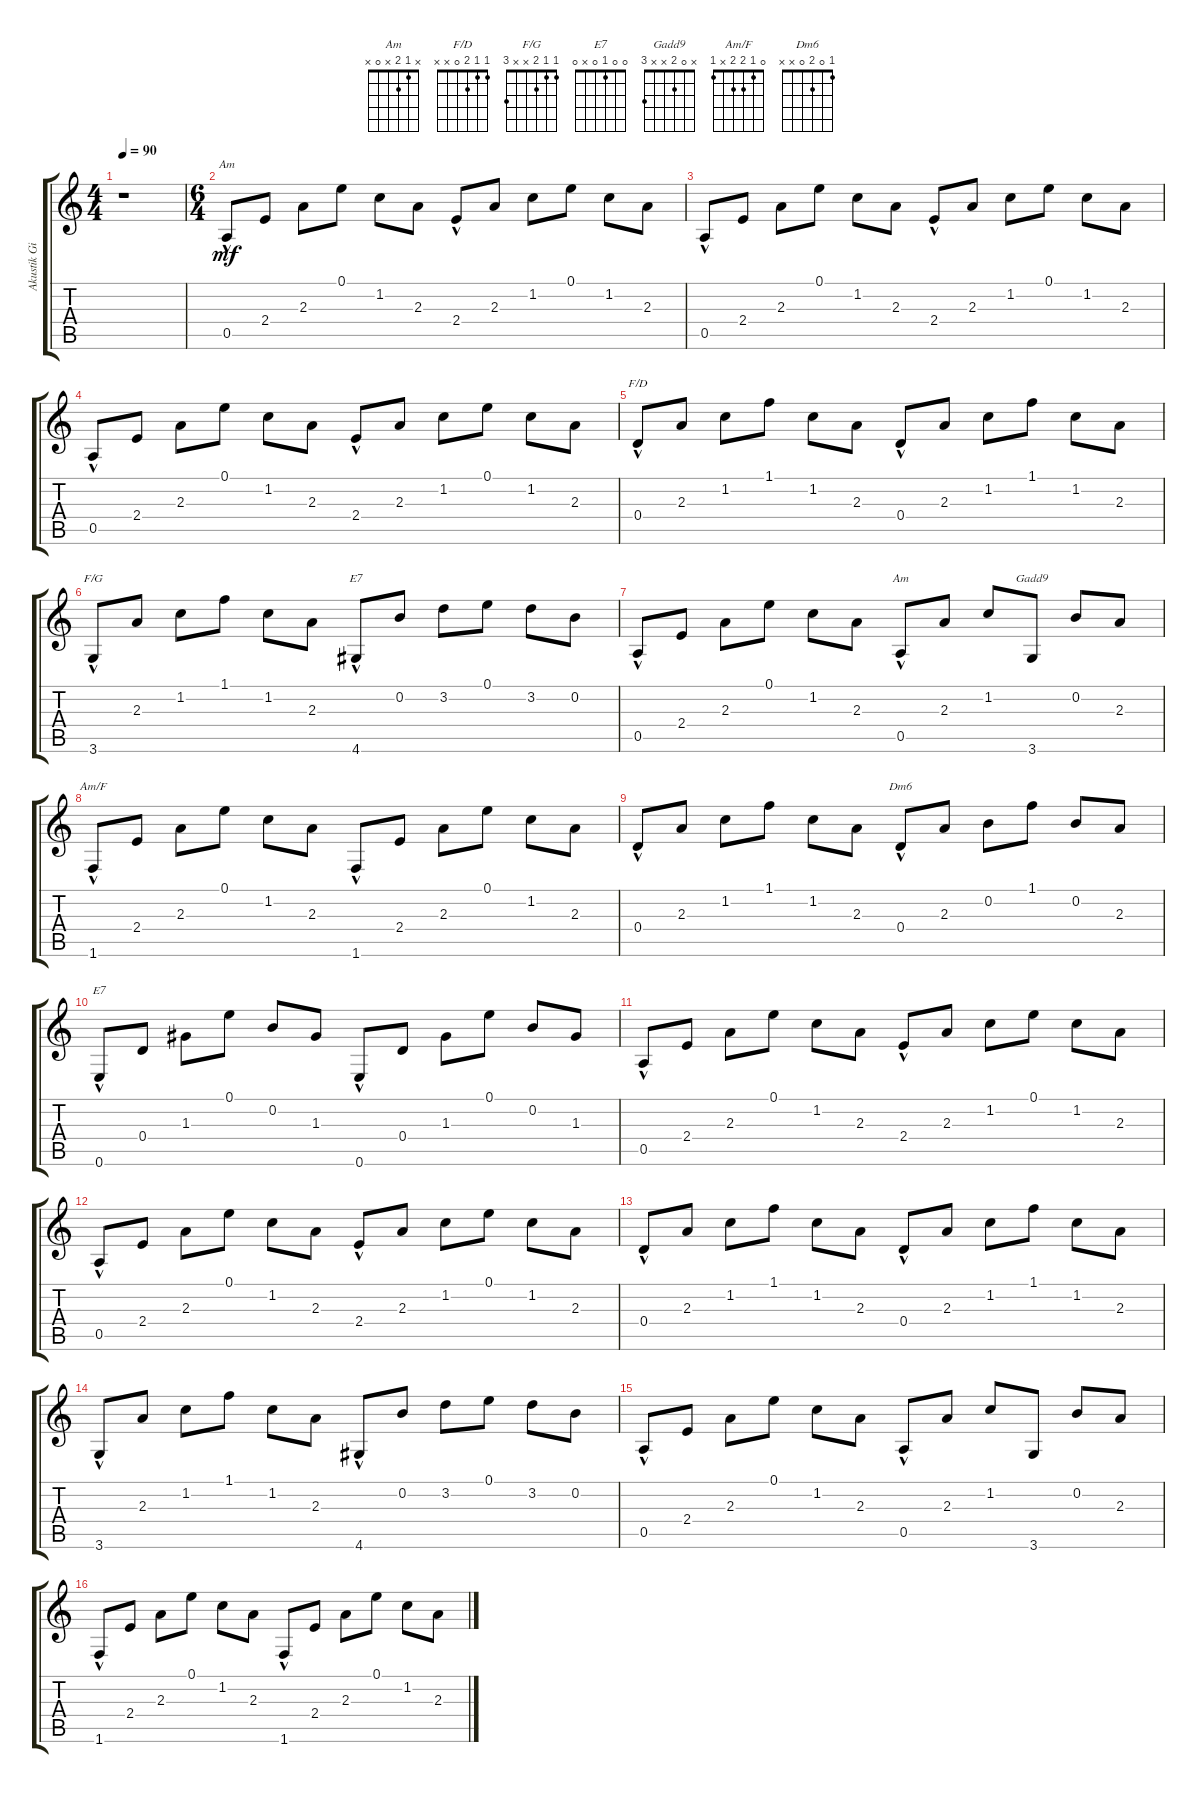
\track ("Akustik Gitar" "Akustik Gi") {instrument acousticguitarnylon}
\staff {score tabs}
\tuning (E4 B3 G3 D3 A2 E2) {hide}
\chord ("Am" 0 1 2 2 0 x)
\chord ("F/D" 1 1 2 0 x x)
\chord ("F/G" 1 1 2 x x 3)
\chord ("E7" 0 3 4 x x 4)
\chord ("Am" x 1 2 x 0 x)
\chord ("Gadd9" x 0 2 x x 3)
\chord ("Am/F" 0 1 2 2 x 1)
\chord ("Dm6" 1 0 2 0 x x)
\chord ("E7" 0 0 1 0 x 0)
\ts (4 4)
\tempo 90
\clef g2
\ks c
r.1{dy mf instrument acousticguitarnylon} |
\ts (6 4)
0.5{hac}.8{ch "Am"} 2.4.8 2.3.8 0.1.8 1.2.8 2.3.8 2.4{hac}.8 2.3.8 1.2.8 0.1.8 1.2.8 2.3.8 |
0.5{hac}.8 2.4.8 2.3.8 0.1.8 1.2.8 2.3.8 2.4{hac}.8 2.3.8 1.2.8 0.1.8 1.2.8 2.3.8 |
0.5{hac}.8 2.4.8 2.3.8 0.1.8 1.2.8 2.3.8 2.4{hac}.8 2.3.8 1.2.8 0.1.8 1.2.8 2.3.8 |
0.4{hac}.8{ch "F/D"} 2.3.8 1.2.8 1.1.8 1.2.8 2.3.8 0.4{hac}.8 2.3.8 1.2.8 1.1.8 1.2.8 2.3.8 |
3.6{hac}.8{ch "F/G"} 2.3.8 1.2.8 1.1.8 1.2.8 2.3.8 4.6{hac}.8{ch "E7"} 0.2.8 3.2.8 0.1.8 3.2.8 0.2.8 |
0.5{hac}.8 2.4.8 2.3.8 0.1.8 1.2.8 2.3.8 0.5{hac}.8{ch "Am"} 2.3.8 1.2.8 3.6.8{ch "Gadd9"} 0.2.8 2.3.8 |
1.6{hac}.8{ch "Am/F"} 2.4.8 2.3.8 0.1.8 1.2.8 2.3.8 1.6{hac}.8 2.4.8 2.3.8 0.1.8 1.2.8 2.3.8 |
0.4{hac}.8 2.3.8 1.2.8 1.1.8 1.2.8 2.3.8 0.4{hac}.8{ch "Dm6"} 2.3.8 0.2.8 1.1.8 0.2.8 2.3.8 |
0.6{hac}.8{ch "E7"} 0.4.8 1.3.8 0.1.8 0.2.8 1.3.8 0.6{hac}.8 0.4.8 1.3.8 0.1.8 0.2.8 1.3.8 |
0.5{hac}.8 2.4.8 2.3.8 0.1.8 1.2.8 2.3.8 2.4{hac}.8 2.3.8 1.2.8 0.1.8 1.2.8 2.3.8 |
0.5{hac}.8 2.4.8 2.3.8 0.1.8 1.2.8 2.3.8 2.4{hac}.8 2.3.8 1.2.8 0.1.8 1.2.8 2.3.8 |
0.4{hac}.8 2.3.8 1.2.8 1.1.8 1.2.8 2.3.8 0.4{hac}.8 2.3.8 1.2.8 1.1.8 1.2.8 2.3.8 |
3.6{hac}.8 2.3.8 1.2.8 1.1.8 1.2.8 2.3.8 4.6{hac}.8 0.2.8 3.2.8 0.1.8 3.2.8 0.2.8 |
0.5{hac}.8 2.4.8 2.3.8 0.1.8 1.2.8 2.3.8 0.5{hac}.8 2.3.8 1.2.8 3.6.8 0.2.8 2.3.8 |
1.6{hac}.8 2.4.8 2.3.8 0.1.8 1.2.8 2.3.8 1.6{hac}.8 2.4.8 2.3.8 0.1.8 1.2.8 2.3.8
